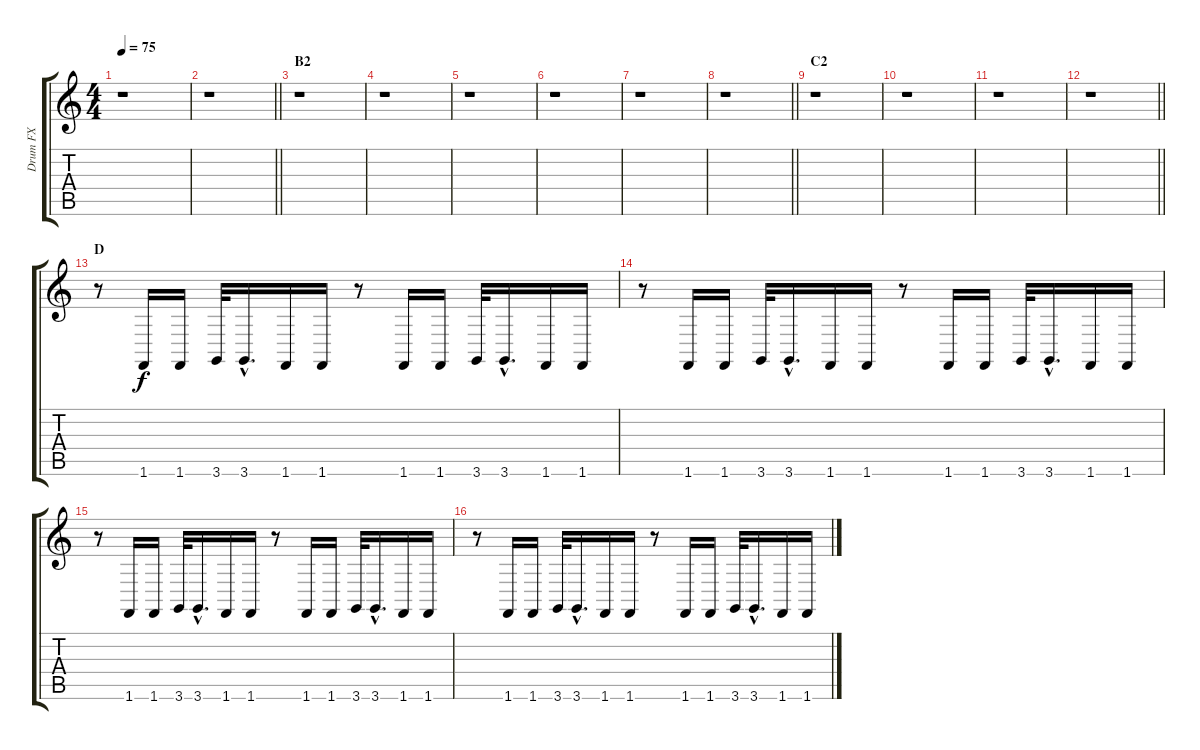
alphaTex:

\track ("Drum FX" "Drum FX") {instrument synthdrum}
\staff {score tabs}
\tuning (E4 B3 G3 D3 A2 E2) {hide}
\ts (4 4)
\tempo 75
\clef g2
\ks c
r.1{dy f} |
\barLineRight lightlight
r.1 |
\section ("" "B2")
r.1 |
r.1 |
r.1 |
r.1 |
r.1 |
\barLineRight lightlight
r.1 |
\section ("" "C2")
r.1 |
r.1 |
r.1 |
\barLineRight lightlight
r.1 |
\section ("" "D")
r.8 1.6.16 1.6.16 3.6.32 3.6{hac}.16{d} 1.6.16 1.6.16 r.8 1.6.16 1.6.16 3.6.32 3.6{hac}.16{d} 1.6.16 1.6.16 |
r.8 1.6.16 1.6.16 3.6.32 3.6{hac}.16{d} 1.6.16 1.6.16 r.8 1.6.16 1.6.16 3.6.32 3.6{hac}.16{d} 1.6.16 1.6.16 |
r.8 1.6.16 1.6.16 3.6.32 3.6{hac}.16{d} 1.6.16 1.6.16 r.8 1.6.16 1.6.16 3.6.32 3.6{hac}.16{d} 1.6.16 1.6.16 |
r.8 1.6.16 1.6.16 3.6.32 3.6{hac}.16{d} 1.6.16 1.6.16 r.8 1.6.16 1.6.16 3.6.32 3.6{hac}.16{d} 1.6.16 1.6.16
